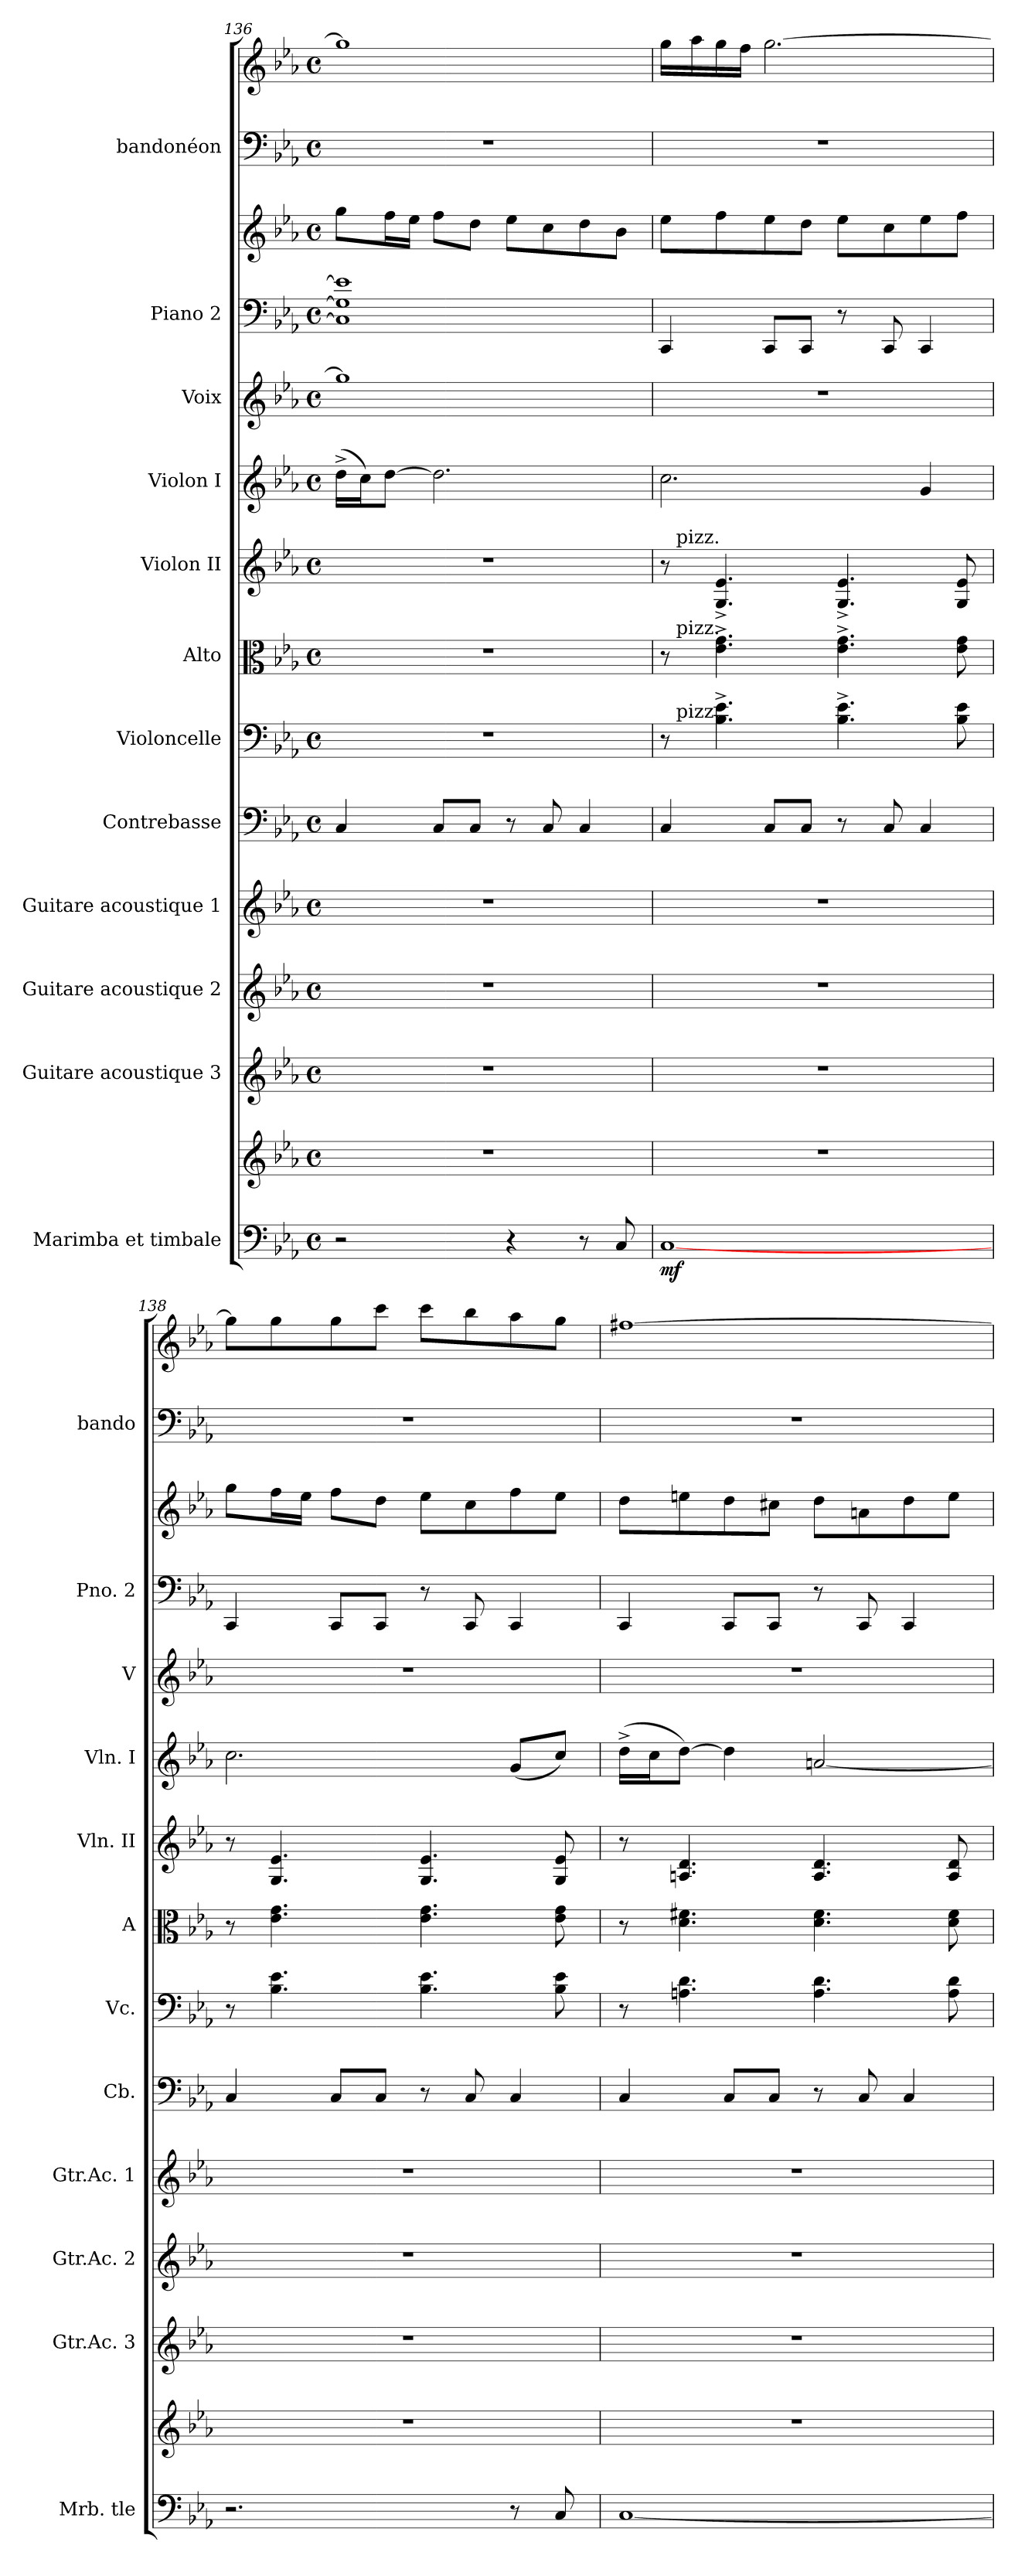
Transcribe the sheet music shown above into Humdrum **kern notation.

**kern	**kern	**dynam	**kern	**kern	**kern	**kern	**kern	**kern	**kern	**kern	**kern	**kern	**kern	**kern	**kern
*part12	*part12	*part12	*part11	*part10	*part9	*part8	*part7	*part6	*part5	*part4	*part3	*part2	*part2	*part1	*part1
*staff15	*staff14	*staff14/15	*staff13	*staff12	*staff11	*staff10	*staff9	*staff8	*staff7	*staff6	*staff5	*staff4	*staff3	*staff2	*staff1
*I"Marimba et timbale	*	*	*I"Guitare acoustique 3	*I"Guitare acoustique 2	*I"Guitare acoustique 1	*I"Contrebasse	*I"Violoncelle	*I"Alto	*I"Violon II	*I"Violon I	*I"Voix	*I"Piano 2	*	*I"bandonéon	*
*I'Mrb. tle	*	*	*I'Gtr.Ac. 3	*I'Gtr.Ac. 2	*I'Gtr.Ac. 1	*I'Cb.	*I'Vc.	*I'A	*I'Vln. II	*I'Vln. I	*I'V	*I'Pno. 2	*	*I'bando	*
*clefF4	*clefG2	*	*clefG2	*clefG2	*clefG2	*clefF4	*clefF4	*clefC3	*clefG2	*clefG2	*clefG2	*clefF4	*clefG2	*clefF4	*clefG2
*	*	*	*ITrd7c12	*ITrd7c12	*ITrd7c12	*ITrd7c12	*	*	*	*	*	*	*	*	*
*k[b-e-a-]	*k[b-e-a-]	*	*k[b-e-a-]	*k[b-e-a-]	*k[b-e-a-]	*k[b-e-a-]	*k[b-e-a-]	*k[b-e-a-]	*k[b-e-a-]	*k[b-e-a-]	*k[b-e-a-]	*k[b-e-a-]	*k[b-e-a-]	*k[b-e-a-]	*k[b-e-a-]
*c:	*c:	*	*c:	*c:	*c:	*c:	*c:	*c:	*c:	*c:	*c:	*c:	*c:	*c:	*c:
*M4/4	*M4/4	*	*M4/4	*M4/4	*M4/4	*M4/4	*M4/4	*M4/4	*M4/4	*M4/4	*M4/4	*M4/4	*M4/4	*M4/4	*M4/4
*met(c)	*met(c)	*	*met(c)	*met(c)	*met(c)	*met(c)	*met(c)	*met(c)	*met(c)	*met(c)	*met(c)	*met(c)	*met(c)	*met(c)	*met(c)
=136	=136	=136	=136	=136	=136	=136	=136	=136	=136	=136	=136	=136	=136	=136	=136
2r	1r	.	1r	1r	1r	4CC/	1r	1r	1r	(>16dd^>\LL	1gg]	1C] 1G] 1e-]	8gg\L	1r	1gg]
.	.	.	.	.	.	.	.	.	.	16cc\J)	.	.	.	.	.
.	.	.	.	.	.	.	.	.	.	[8dd\J	.	.	16ff\L	.	.
.	.	.	.	.	.	.	.	.	.	.	.	.	16ee-\JJ	.	.
.	.	.	.	.	.	8CC/L	.	.	.	2.dd\]	.	.	8ff\L	.	.
.	.	.	.	.	.	8CC/J	.	.	.	.	.	.	8dd\J	.	.
4r	.	.	.	.	.	8r	.	.	.	.	.	.	8ee-\L	.	.
.	.	.	.	.	.	8CC/	.	.	.	.	.	.	8cc\	.	.
8r	.	.	.	.	.	4CC/	.	.	.	.	.	.	8dd\	.	.
8C/	.	.	.	.	.	.	.	.	.	.	.	.	8b-\J	.	.
!!LO:PB:g=z
=137	=137	=137	=137	=137	=137	=137	=137	=137	=137	=137	=137	=137	=137	=137	=137
!	!	!LO:DY:b=2	!	!	!	!	!	!	!	!	!	!	!	!	!
*	*	*	*	*	*	*	*^	*^	*^	*	*	*	*	*	*
[1C	1r	mf	1r	1r	1r	4CC/	8r	32ryy	8r	32ryy	8r	32ryy	2.cc\	1r	4CC/	8ee-\L	1r	16gg\LL
!	!	!	!	!	!	!	!	!	!	!	!	!LO:TX:a:t=pizz.	!	!	!	!	!	!
!	!	!	!	!	!	!	!	!	!	!LO:TX:a:t=pizz.	!	!	!	!	!	!	!	!
!	!	!	!	!	!	!	!	!LO:TX:a:t=pizz.	!	!	!	!	!	!	!	!	!	!
.	.	.	.	.	.	.	.	2ryy	.	2ryy	.	2ryy	.	.	.	.	.	.
.	.	.	.	.	.	.	.	.	.	.	.	.	.	.	.	.	.	16aa-\
.	.	.	.	.	.	.	4.B-\^> 4.e-\^>	.	4.e-\^> 4.g\^>	.	4.G/^< 4.e-/^<	.	.	.	.	8ff\	.	16gg\
.	.	.	.	.	.	.	.	.	.	.	.	.	.	.	.	.	.	16ff\JJ
.	.	.	.	.	.	8CC/L	.	.	.	.	.	.	.	.	8CC/L	8ee-\	.	[2.gg\
.	.	.	.	.	.	8CC/J	.	.	.	.	.	.	.	.	8CC/J	8dd\J	.	.
.	.	.	.	.	.	8r	4.B-\^> 4.e-\^>	.	4.e-\^> 4.g\^>	.	4.G/^< 4.e-/^<	.	.	.	8r	8ee-\L	.	.
.	.	.	.	.	.	.	.	4...ryy	.	4...ryy	.	4...ryy	.	.	.	.	.	.
.	.	.	.	.	.	8CC/	.	.	.	.	.	.	.	.	8CC/	8cc\	.	.
.	.	.	.	.	.	4CC/	.	.	.	.	.	.	4g/	.	4CC/	8ee-\	.	.
.	.	.	.	.	.	.	8B-\ 8e-\	.	8e-\ 8g\	.	8G/ 8e-/	.	.	.	.	8ff\J	.	.
*	*	*	*	*	*	*	*v	*v	*	*	*v	*v	*	*	*	*	*	*
*	*	*	*	*	*	*	*	*v	*v	*	*	*	*	*	*	*
=138	=138	=138	=138	=138	=138	=138	=138	=138	=138	=138	=138	=138	=138	=138	=138
2.r	1r	.	1r	1r	1r	4CC/	8r	8r	8r	2.cc\	1r	4CC/	8gg\L	1r	8gg\L]
.	.	.	.	.	.	.	4.B-\ 4.e-\	4.e-\ 4.g\	4.G/ 4.e-/	.	.	.	16ff\L	.	8gg\
.	.	.	.	.	.	.	.	.	.	.	.	.	16ee-\JJ	.	.
.	.	.	.	.	.	8CC/L	.	.	.	.	.	8CC/L	8ff\L	.	8gg\
.	.	.	.	.	.	8CC/J	.	.	.	.	.	8CC/J	8dd\J	.	8ccc\J
.	.	.	.	.	.	8r	4.B-\ 4.e-\	4.e-\ 4.g\	4.G/ 4.e-/	.	.	8r	8ee-\L	.	8ccc\L
.	.	.	.	.	.	8CC/	.	.	.	.	.	8CC/	8cc\	.	8bb-\
8r	.	.	.	.	.	4CC/	.	.	.	(<8g/L	.	4CC/	8ff\	.	8aa-\
8C/	.	.	.	.	.	.	8B-\ 8e-\	8e-\ 8g\	8G/ 8e-/	8cc/J)	.	.	8ee-\J	.	8gg\J
=139	=139	=139	=139	=139	=139	=139	=139	=139	=139	=139	=139	=139	=139	=139	=139
[1C	1r	.	1r	1r	1r	4CC/	8r	8r	8r	(>16dd^>\LL	1r	4CC/	8dd\L	1r	[1ff#X
.	.	.	.	.	.	.	.	.	.	16cc\J	.	.	.	.	.
.	.	.	.	.	.	.	4.An\ 4.d\	4.d\ 4.f#X\	4.An/ 4.d/	[8dd\J)	.	.	8een\	.	.
.	.	.	.	.	.	8CC/L	.	.	.	4dd\]	.	8CC/L	8dd\	.	.
.	.	.	.	.	.	8CC/J	.	.	.	.	.	8CC/J	8cc#X\J	.	.
.	.	.	.	.	.	8r	4.A\ 4.d\	4.d\ 4.f#\	4.A/ 4.d/	[2an/	.	8r	8dd\L	.	.
.	.	.	.	.	.	8CC/	.	.	.	.	.	8CC/	8an\	.	.
.	.	.	.	.	.	4CC/	.	.	.	.	.	4CC/	8dd\	.	.
.	.	.	.	.	.	.	8A\ 8d\	8d\ 8f#\	8A/ 8d/	.	.	.	8ee\J	.	.
=	=	=	=	=	=	=	=	=	=	=	=	=	=	=	=
*-	*-	*-	*-	*-	*-	*-	*-	*-	*-	*-	*-	*-	*-	*-	*-
